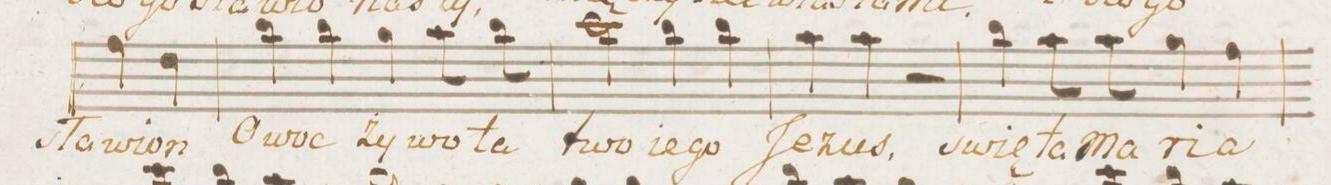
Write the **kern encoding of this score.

**kern	**text
*I"Soprano.	*
*clefC1	*
*k[b-e-a-]	*
*met(c)	*
*M4/4	*
4dd\	-sła-
4b-\	-wion
=10	=10
4gg\	O-
4gg\	-woc
4ee-\	Ży-
8ff\	-wo-
8gg\	-ta
=11	=11
2aa-\	two-
4gg\	-ie-
4gg\	-go
=12	=12
4ff\	Je-
4ff\	-zus,
2r	.
=13	=13
4gg\	swię-
8ff\	-ta
8ff\	Ma-
4ee-\	-ri-
4dd\	-a
=14	=14
*-	*-
